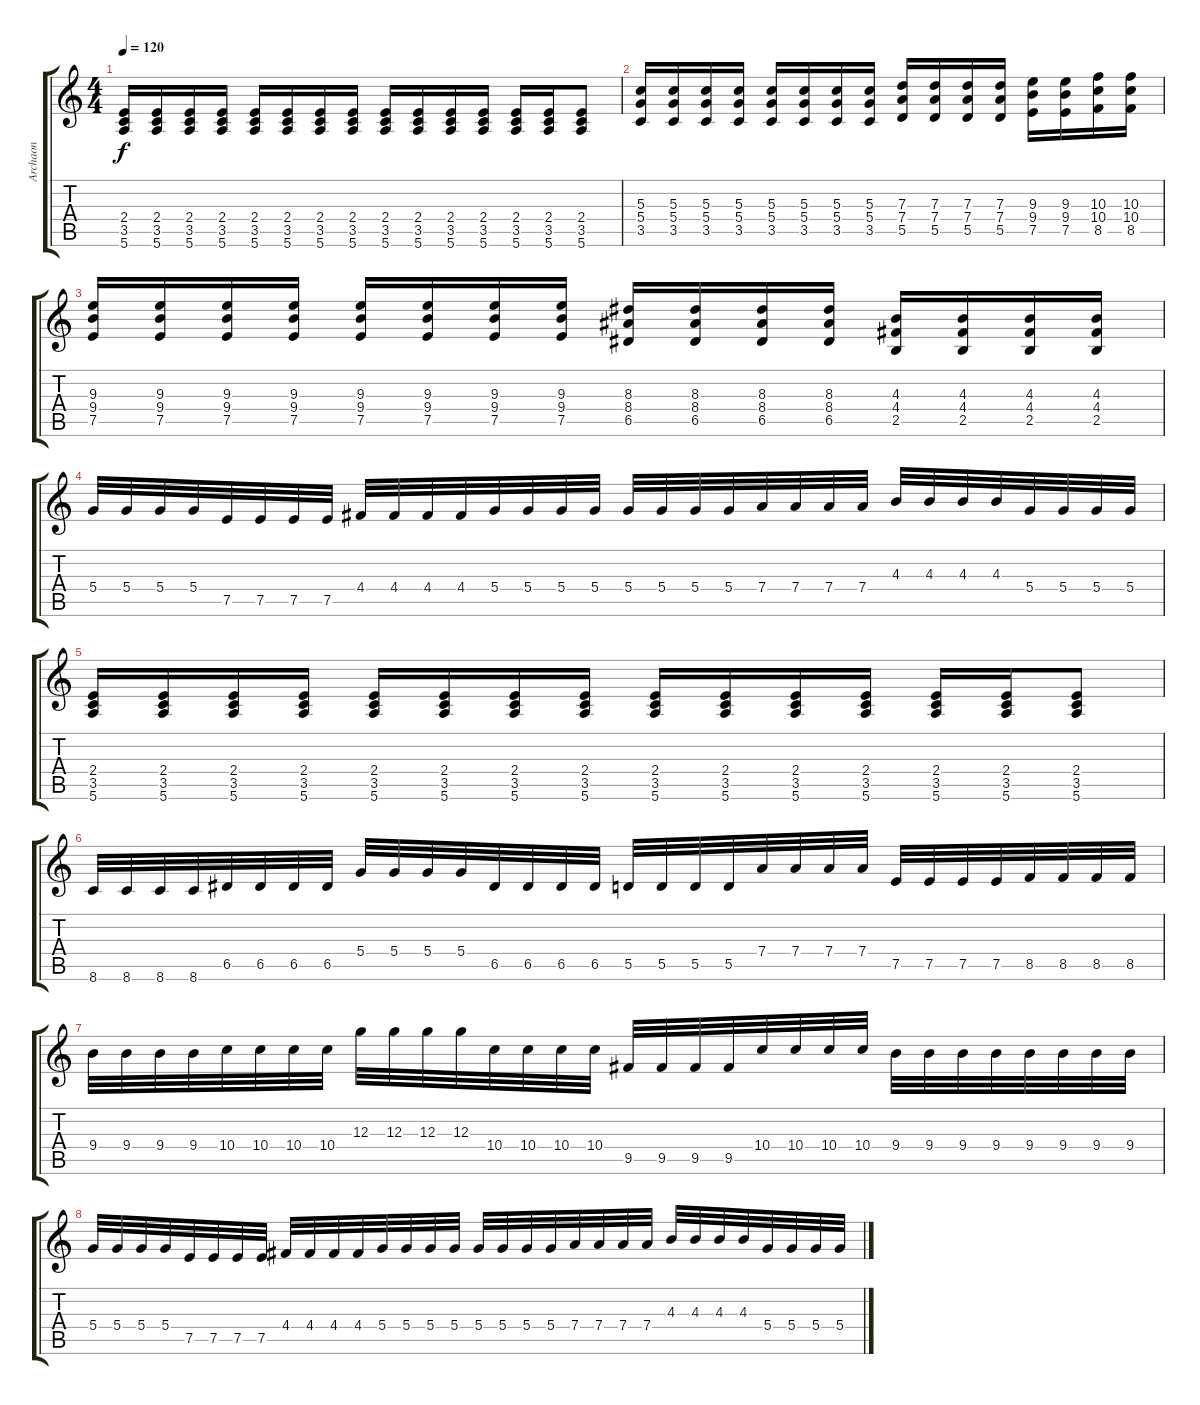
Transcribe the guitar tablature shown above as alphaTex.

\track ("Archaon" "Archaon") {instrument distortionguitar}
\staff {score tabs}
\tuning (E4 B3 G3 D3 A2 E2) {hide}
\ts (4 4)
\tempo 120
\clef g2
\ks c
(2.4 3.5 5.6).16{dy f} (2.4 3.5 5.6).16 (2.4 3.5 5.6).16 (2.4 3.5 5.6).16 (2.4 3.5 5.6).16 (2.4 3.5 5.6).16 (2.4 3.5 5.6).16 (2.4 3.5 5.6).16 (2.4 3.5 5.6).16 (2.4 3.5 5.6).16 (2.4 3.5 5.6).16 (2.4 3.5 5.6).16 (2.4 3.5 5.6).16 (2.4 3.5 5.6).16 (2.4 3.5 5.6).8 |
(5.3 5.4 3.5).16 (5.3 5.4 3.5).16 (5.3 5.4 3.5).16 (5.3 5.4 3.5).16 (5.3 5.4 3.5).16 (5.3 5.4 3.5).16 (5.3 5.4 3.5).16 (5.3 5.4 3.5).16 (7.3 7.4 5.5).16 (7.3 7.4 5.5).16 (7.3 7.4 5.5).16 (7.3 7.4 5.5).16 (9.3 9.4 7.5).16 (9.3 9.4 7.5).16 (10.3 10.4 8.5).16 (10.3 10.4 8.5).16 |
(9.3 9.4 7.5).16 (9.3 9.4 7.5).16 (9.3 9.4 7.5).16 (9.3 9.4 7.5).16 (9.3 9.4 7.5).16 (9.3 9.4 7.5).16 (9.3 9.4 7.5).16 (9.3 9.4 7.5).16 (8.3 8.4 6.5).16 (8.3 8.4 6.5).16 (8.3 8.4 6.5).16 (8.3 8.4 6.5).16 (4.3 4.4 2.5).16 (4.3 4.4 2.5).16 (4.3 4.4 2.5).16 (4.3 4.4 2.5).16 |
5.4.32 5.4.32 5.4.32 5.4.32 7.5.32 7.5.32 7.5.32 7.5.32 4.4.32 4.4.32 4.4.32 4.4.32 5.4.32 5.4.32 5.4.32 5.4.32 5.4.32 5.4.32 5.4.32 5.4.32 7.4.32 7.4.32 7.4.32 7.4.32 4.3.32 4.3.32 4.3.32 4.3.32 5.4.32 5.4.32 5.4.32 5.4.32 |
(2.4 3.5 5.6).16 (2.4 3.5 5.6).16 (2.4 3.5 5.6).16 (2.4 3.5 5.6).16 (2.4 3.5 5.6).16 (2.4 3.5 5.6).16 (2.4 3.5 5.6).16 (2.4 3.5 5.6).16 (2.4 3.5 5.6).16 (2.4 3.5 5.6).16 (2.4 3.5 5.6).16 (2.4 3.5 5.6).16 (2.4 3.5 5.6).16 (2.4 3.5 5.6).16 (2.4 3.5 5.6).8 |
8.6.32 8.6.32 8.6.32 8.6.32 6.5.32 6.5.32 6.5.32 6.5.32 5.4.32 5.4.32 5.4.32 5.4.32 6.5.32 6.5.32 6.5.32 6.5.32 5.5.32 5.5.32 5.5.32 5.5.32 7.4.32 7.4.32 7.4.32 7.4.32 7.5.32 7.5.32 7.5.32 7.5.32 8.5.32 8.5.32 8.5.32 8.5.32 |
9.4.32 9.4.32 9.4.32 9.4.32 10.4.32 10.4.32 10.4.32 10.4.32 12.3.32 12.3.32 12.3.32 12.3.32 10.4.32 10.4.32 10.4.32 10.4.32 9.5.32 9.5.32 9.5.32 9.5.32 10.4.32 10.4.32 10.4.32 10.4.32 9.4.32 9.4.32 9.4.32 9.4.32 9.4.32 9.4.32 9.4.32 9.4.32 |
5.4.32 5.4.32 5.4.32 5.4.32 7.5.32 7.5.32 7.5.32 7.5.32 4.4.32 4.4.32 4.4.32 4.4.32 5.4.32 5.4.32 5.4.32 5.4.32 5.4.32 5.4.32 5.4.32 5.4.32 7.4.32 7.4.32 7.4.32 7.4.32 4.3.32 4.3.32 4.3.32 4.3.32 5.4.32 5.4.32 5.4.32 5.4.32
